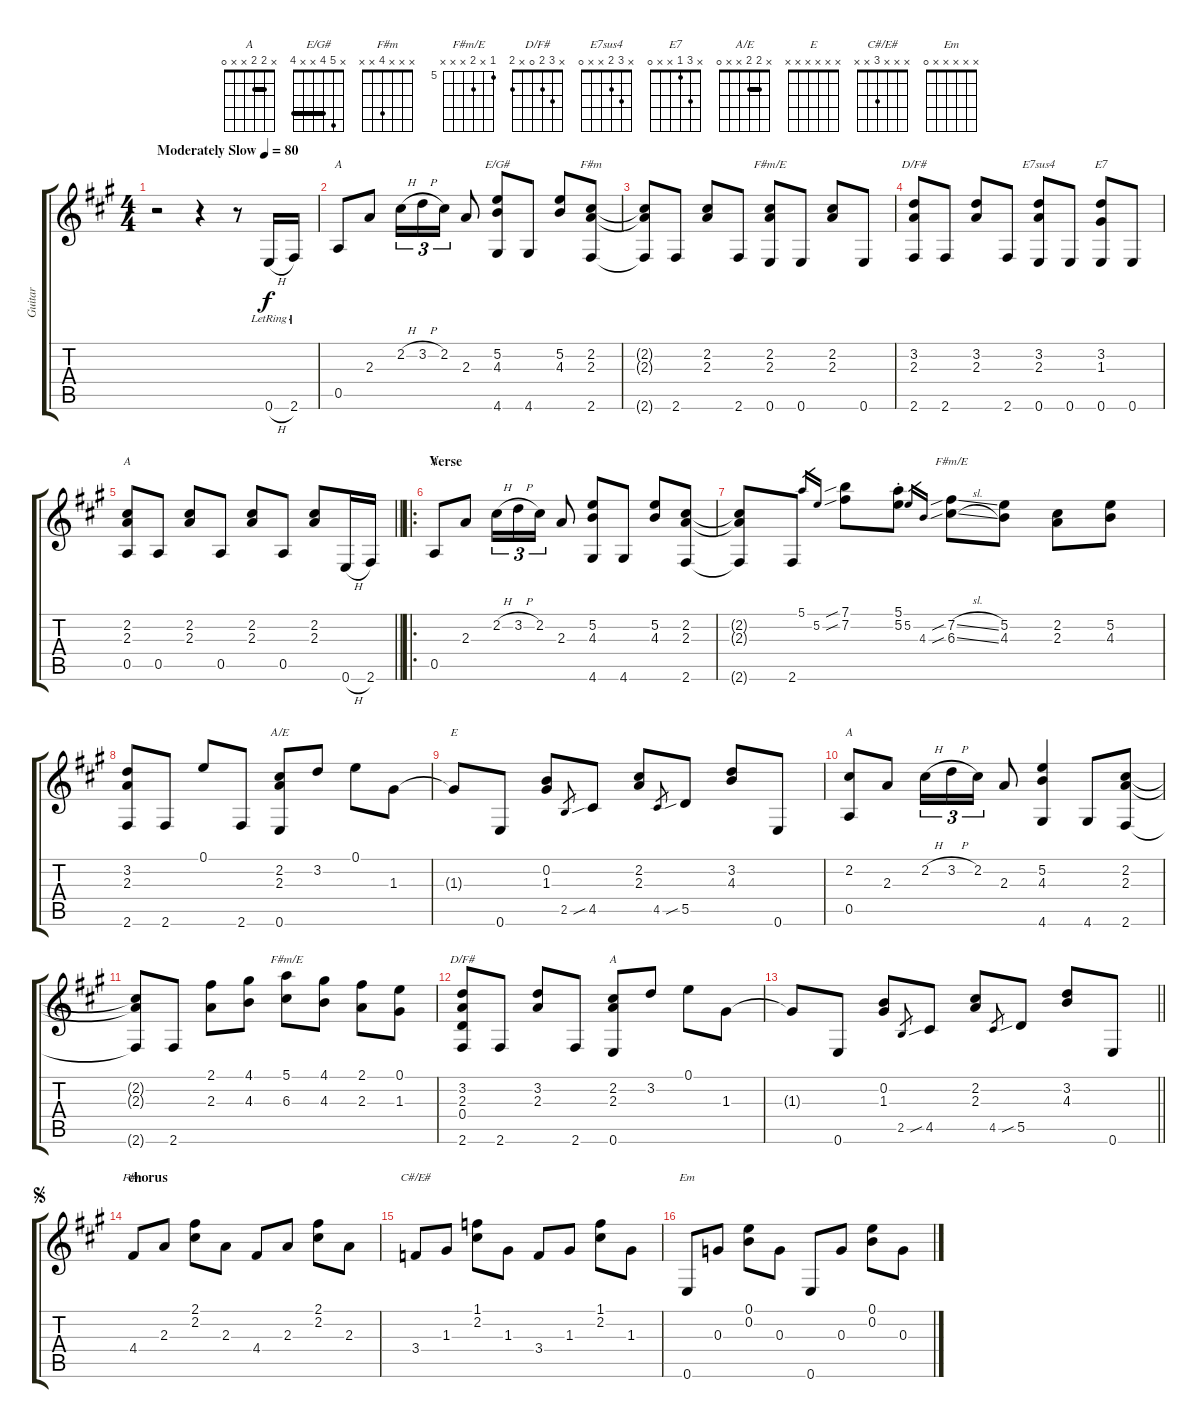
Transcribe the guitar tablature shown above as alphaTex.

\track ("Guitar" "Guitar") {instrument acousticguitarsteel}
\staff {score tabs}
\tuning (E4 B3 G3 D3 A2 E2) {hide}
\chord ("A" 0 2 2 2 0 x)
\chord ("E/G#" x 5 4 x x 4) {barre 4}
\chord ("F#m" x 2 2 x x 2) {barre 2}
\chord ("F#m/E" x 2 2 x x 0) {barre 2}
\chord ("D/F#" x 3 2 x x 2) {barre 2}
\chord ("E7sus4" x 3 2 x x 0)
\chord ("E7" x 3 1 x x 0)
\chord ("A" x 2 2 x 0 x) {barre 2}
\chord ("A" x x x x 0 x)
\chord ("F#m/E" x 7 6 x x x) {firstfret 6}
\chord ("A/E" x 2 2 x x 0) {barre 2}
\chord ("E" x x x x x x)
\chord ("A" x 2 x x 0 x)
\chord ("F#m/E" 5 x 6 x x x) {firstfret 5}
\chord ("D/F#" x 3 2 0 x 2)
\chord ("A" x 2 2 x x 0) {barre 2}
\chord ("F#m" x x x 4 x x)
\chord ("C#/E#" x x x 3 x x)
\chord ("Em" x x x x x 0)
\ts (4 4)
\tempo (80 "Moderately Slow")
\clef g2
\ks a
r.2{dy f instrument acousticguitarsteel} r.4 r.8 0.6{h lr}.16 2.6{lr}.16 |
0.5.8{ch "A"} 2.3.8 2.2{h}.16{tu (3 2)} 3.2{h}.16{tu (3 2)} 2.2.16{tu (3 2)} 2.3.8 (5.2 4.3 4.6).8{ch "E/G#"} 4.6.8 (5.2 4.3).8 (2.2 2.3 2.6).8{ch "F#m"} |
(2.2{t} 2.3{t} 2.6{t}).8 2.6.8 (2.2 2.3).8 2.6.8 (2.2 2.3 0.6).8{ch "F#m/E"} 0.6.8 (2.2 2.3).8 0.6.8 |
(3.2 2.3 2.6).8{ch "D/F#"} 2.6.8 (3.2 2.3).8 2.6.8 (3.2 2.3 0.6).8{ch "E7sus4"} 0.6.8 (3.2 1.3 0.6).8{ch "E7"} 0.6.8 |
\barLineRight lightlight
(2.2 2.3 0.5).8{ch "A"} 0.5.8 (2.2 2.3).8 0.5.8 (2.2 2.3).8 0.5.8 (2.2 2.3).8 0.6{h}.16 2.6.16 |
\ro
\section ("" "Verse")
0.5.8{ch "A"} 2.3.8 2.2{h}.16{tu (3 2)} 3.2{h}.16{tu (3 2)} 2.2.16{tu (3 2)} 2.3.8 (5.2 4.3 4.6).8 4.6.8 (5.2 4.3).8 (2.2 2.3 2.6).8 |
(2.2{t} 2.3{t} 2.6{t}).8 2.6.8 5.1.16{gr} 5.2.16{gr} (7.1{sib} 7.2{sib}).8 (5.1{st} 5.2{st}).8 5.2.16{gr} 4.3.16{gr} (7.2{sib sl} 6.3{sib sl}).8{ch "F#m/E"} (5.2 4.3).8 (2.2 2.3).8 (5.2 4.3).8 |
(3.2 2.3 2.6).8 2.6.8 0.1.8 2.6.8 (2.2 2.3 0.6).8{ch "A/E"} 3.2.8 0.1.8 1.3.8 |
1.3{t}.8{ch "E"} 0.6.8 (0.2 1.3).8 2.5.8{gr} 4.5{sib}.8 (2.2 2.3).8 4.5.8{gr} 5.5{sib}.8 (3.2 4.3).8 0.6.8 |
(2.2 0.5).8{ch "A"} 2.3.8 2.2{h}.16{tu (3 2)} 3.2{h}.16{tu (3 2)} 2.2.16{tu (3 2)} 2.3.8 (5.2 4.3 4.6).4 4.6.8 (2.2 2.3 2.6).8 |
(2.2{t} 2.3{t} 2.6{t}).8 2.6.8 (2.1 2.3).8 (4.1 4.3).8 (5.1 6.3).8{ch "F#m/E"} (4.1 4.3).8 (2.1 2.3).8 (0.1 1.3).8 |
(3.2 2.3 0.4 2.6).8{ch "D/F#"} 2.6.8 (3.2 2.3).8 2.6.8 (2.2 2.3 0.6).8{ch "A"} 3.2.8 0.1.8 1.3.8 |
\barLineRight lightlight
1.3{t}.8 0.6.8 (0.2 1.3).8 2.5.8{gr} 4.5{sib}.8 (2.2 2.3).8 4.5.8{gr} 5.5{sib}.8 (3.2 4.3).8 0.6.8 |
\section ("" "chorus")
\jump segno
4.4.8{ch "F#m"} 2.3.8 (2.1 2.2).8 2.3.8 4.4.8 2.3.8 (2.1 2.2).8 2.3.8 |
3.4.8{ch "C#/E#"} 1.3.8 (1.1 2.2).8 1.3.8 3.4.8 1.3.8 (1.1 2.2).8 1.3.8 |
0.6.8{ch "Em"} 0.3.8 (0.1 0.2).8 0.3.8 0.6.8 0.3.8 (0.1 0.2).8 0.3.8
